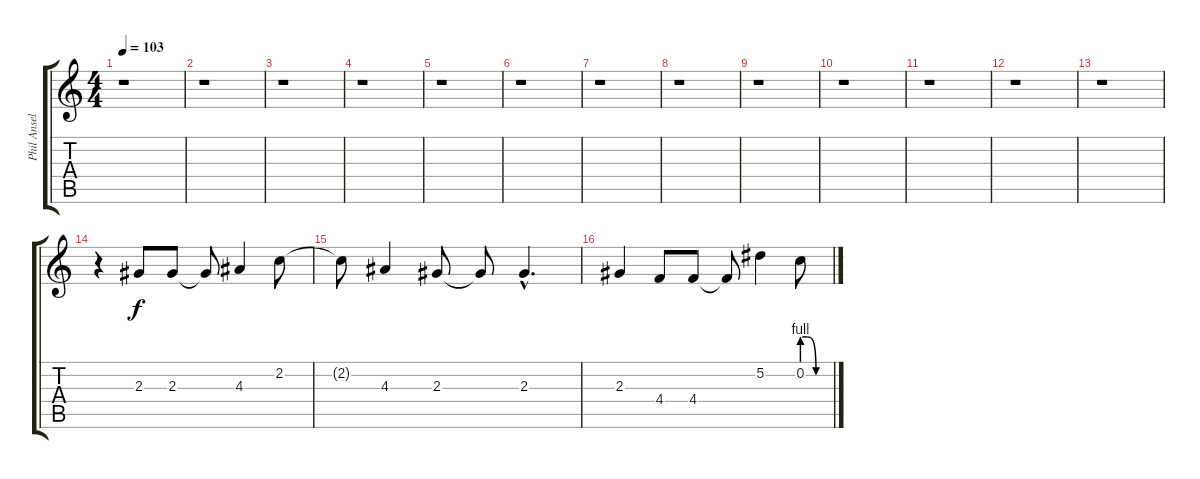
\track ("Phil Anselmo" "Phil Ansel") {instrument distortionguitar}
\staff {score tabs}
\tuning (Eb4 Bb3 Gb3 Db3 Ab2 Eb2) {hide}
\ts (4 4)
\tempo 103
\clef g2
\ks c
r.1{dy f instrument distortionguitar} |
r.1 |
r.1 |
r.1 |
r.1 |
r.1 |
r.1 |
r.1 |
r.1 |
r.1 |
r.1 |
r.1 |
r.1 |
r.4 2.3.8 2.3.8 2.3{t}.8 4.3.4 2.2.8 |
2.2{t}.8 4.3.4 2.3.8 2.3{t}.8 2.3{hac}.4{d} |
2.3.4 4.4.8 4.4.8 4.4{t}.8 5.2.4 0.2{be (custom 0 4 11 4 30 0 40 0 60 0)}.8
